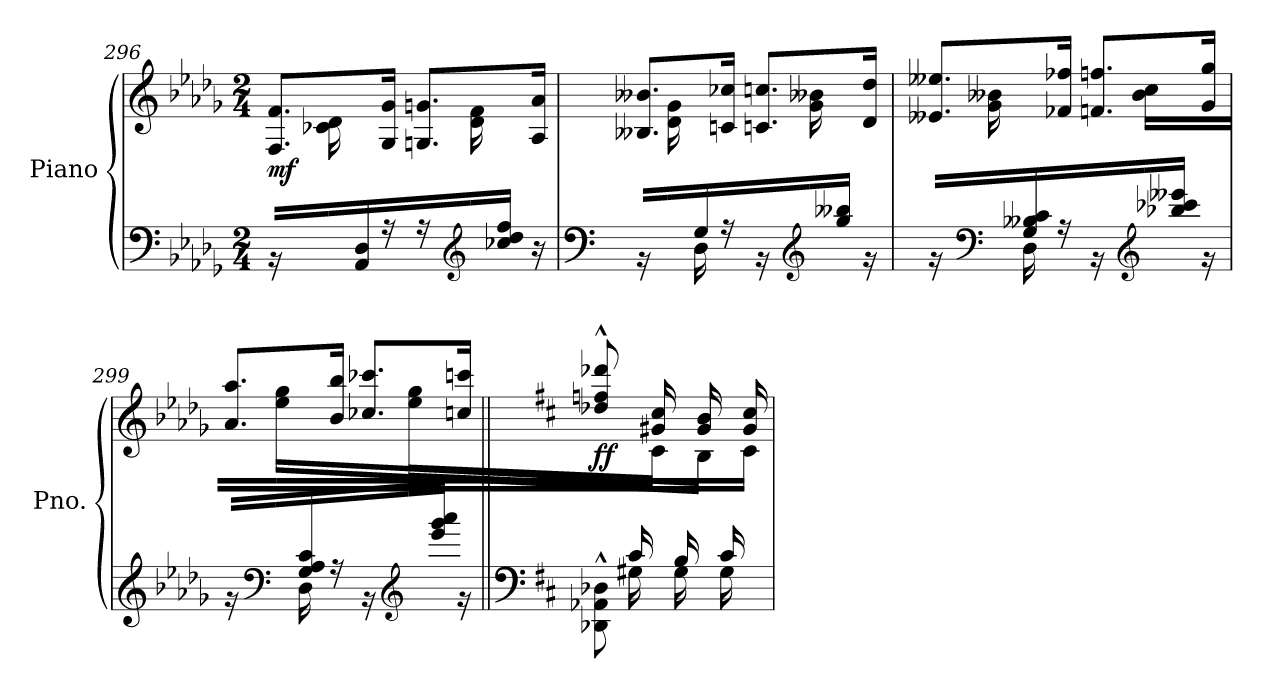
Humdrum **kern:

**kern	**kern	**dynam
*part1	*part1	*part1
*staff2	*staff1	*staff1/2
*I"Piano	*	*
*I'Pno.	*	*
!!LO:LB:g=z
*clefF4	*clefG2	*
*k[b-e-a-d-g-]	*k[b-e-a-d-g-]	*
*M2/4	*M2/4	*
=296	=296	=296
*	*^	*
!	!	!	!LO:DY:b
16r	8.F/ 8.f/L	16ryy	mf
16ryy	.	16c-X\ 16d-\LL	.
16AA-/ 16D-/JJ	.	8.ryy	.
16r	16G-/ 16g-/Jk	.	.
16r	8.Gn/ 8.gn/L	.	.
*clefG2	*	*	*
16ryy	.	16d-\ 16f\LL	.
16cc-X/ 16dd-/ 16ff/JJ	.	8ryy	.
16r	16A-/ 16a-/Jk	.	.
=297	=297	=297	=297
*clefF4	*	*	*
*^	*	*	*
16rBB	8ryy	8.B--X/ 8.b--X/L	16ryy	.
16ryy	.	.	16d-\ 16g-\LL	.
16G-/JJ	16D-\	.	8.ryy	.
16rA	16ryy	16cn/ 16cc-X/Jk	.	.
16rBB	4rBBBByy	8.cn/ 8.ccn/L	.	.
*clefG2	*	*	*	*
16ryy	.	.	16g-\ 16b--X\LL	.
16gg-/ 16bb--X/JJ	.	.	8ryy	.
16rg	.	16d-/ 16dd-/Jk	.	.
=298	=298	=298	=298	=298
16rg	8ryy	8.e--X/ 8.ee--X/L	16ryy	.
*clefF4	*	*	*	*
16ryy	.	.	16g-\ 16b--X\LL	.
16G-/ 16B--X/ 16c/JJ	16D-\	.	8.ryy	.
16rA	16ryy	16f-X/ 16ff-X/Jk	.	.
16rBB	4ryy	8.fn/ 8.ffn/L	.	.
*clefG2	*	*	*	*
16ryy	.	.	16b--\ 16cc\LL	.
16bb-X/ 16ccc-X/ 16eee--X/JJ	.	.	8ryy	.
16rg	.	16g-/ 16gg-/Jk	.	.
=299	=299	=299	=299	=299
16rg	8ryy	8.a-/ 8.aa-/L	16ryy	.
*clefF4	*	*	*	*
16ryy	.	.	16ee-\ 16gg-\LL	.
16G-/ 16A-/ 16c/JJ	16D-\	.	8.ryy	.
16rA	16ryy	16b-/ 16bb-/Jk	.	.
16rBB	4ryy	8.cc-X/ 8.ccc-X/L	.	.
*clefG2	*	*	*	*
16ryy	.	.	16ee-\ 16gg-\LL	.
16eee-/ 16ggg-/ 16aaa-/JJ	.	.	8ryy	.
16rg	.	16ccn/ 16cccn/Jk	.	.
!!LO:LB:g=z	!!
=300||	=300||	=300||	=300||	=300||
*clefF4	*	*	*	*
*k[f#c#]	*	*k[f#c#]	*	*
!	!	!	!	!LO:DY:b
8DD-X\^^ 8AA-X\^^ 8D-X\^^	8rFFFyy	8dd-X/^^ 8ffn/^^ 8ddd-X/^^	8.ryy	ff
16c#/LL	16G#X\	16ryy	.	.
16ryy	16ryy	16g#X/ 16cc#/	16c#\JJ	.
16B/LL	16G#\	16ryy	16ryy	.
16ryy	16ryy	16g#/ 16b/	16B\JJ	.
16c#/LL	16G#\	16ryy	16ryy	.
16ryy	16ryy	16g#/ 16cc#/	16c#\JJ	.
*v	*v	*	*	*
*	*v	*v	*
=	=	=
*-	*-	*-
